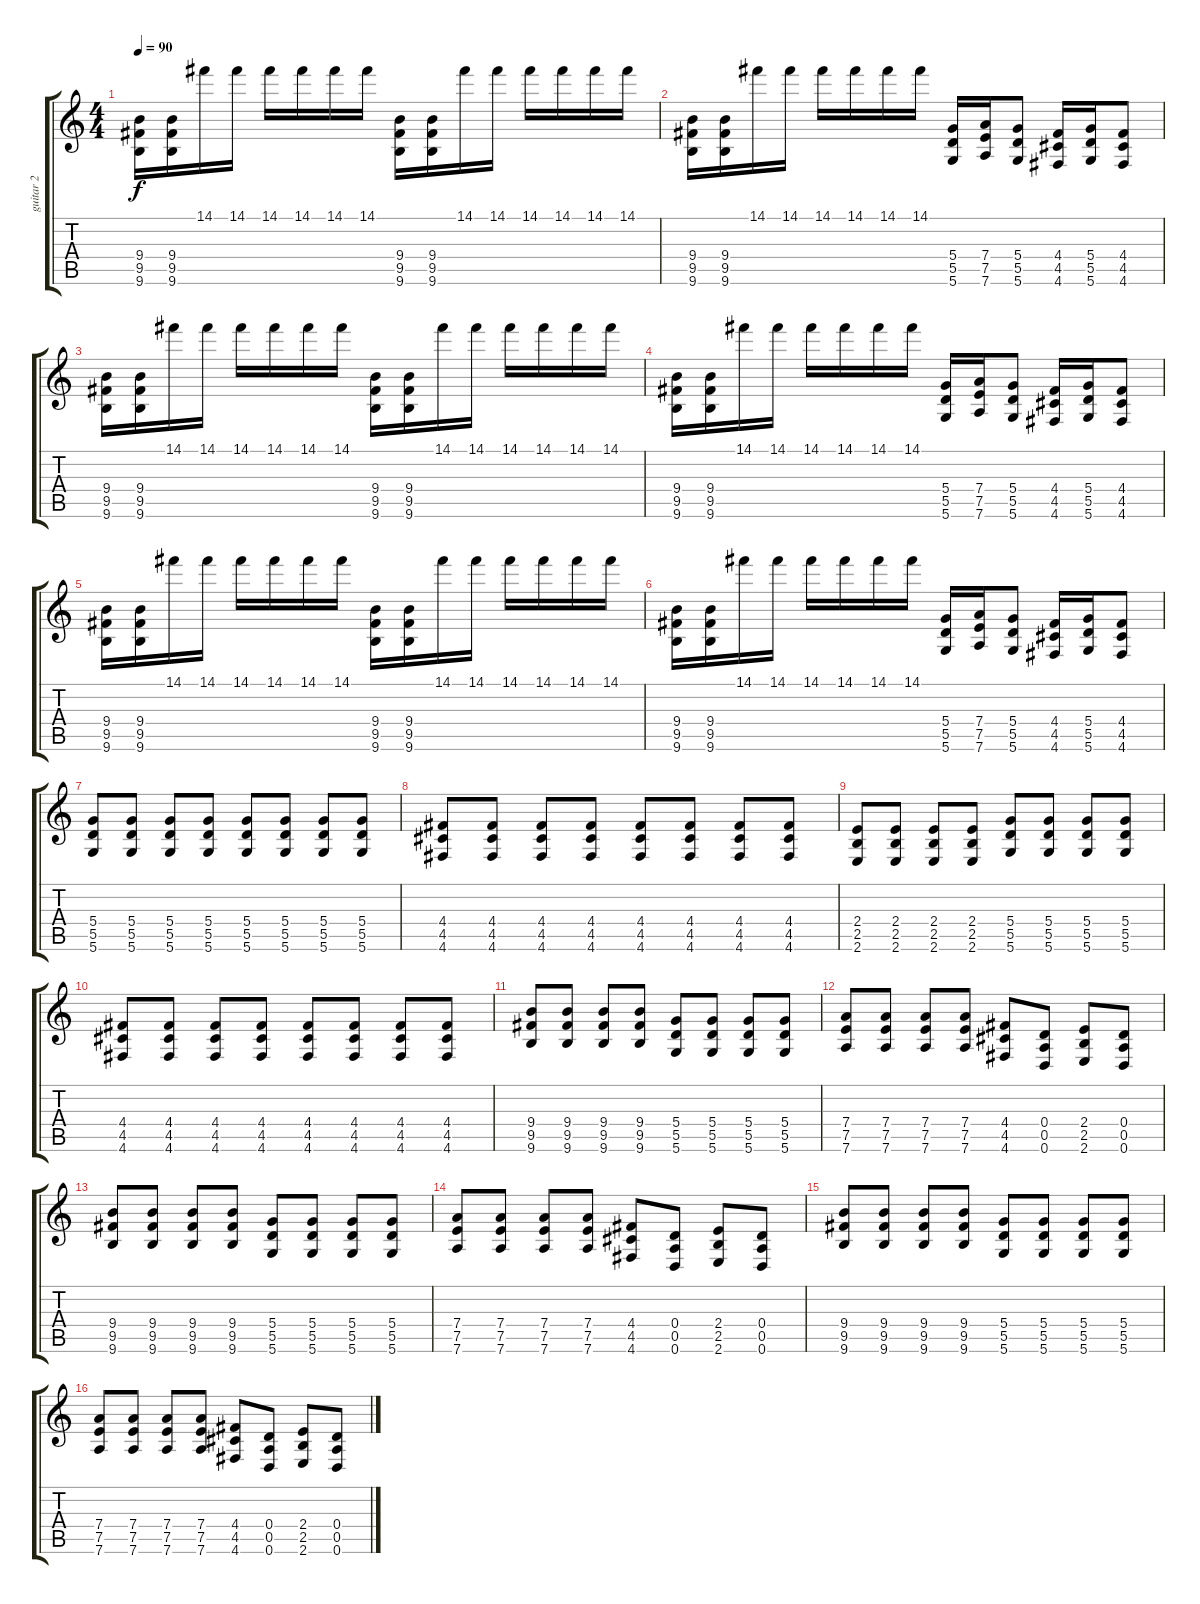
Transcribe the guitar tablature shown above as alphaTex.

\track ("guitar 2" "guitar 2") {instrument distortionguitar}
\staff {score tabs}
\tuning (E4 B3 G3 D3 A2 D2) {hide}
\ts (4 4)
\tempo 90
\clef g2
\ks c
(9.4 9.5 9.6).16{dy f} (9.4 9.5 9.6).16 14.1.16 14.1.16 14.1.16 14.1.16 14.1.16 14.1.16 (9.4 9.5 9.6).16 (9.4 9.5 9.6).16 14.1.16 14.1.16 14.1.16 14.1.16 14.1.16 14.1.16 |
(9.4 9.5 9.6).16 (9.4 9.5 9.6).16 14.1.16 14.1.16 14.1.16 14.1.16 14.1.16 14.1.16 (5.4 5.5 5.6).16 (7.4 7.5 7.6).16 (5.4 5.5 5.6).8 (4.4 4.5 4.6).16 (5.4 5.5 5.6).16 (4.4 4.5 4.6).8 |
(9.4 9.5 9.6).16 (9.4 9.5 9.6).16 14.1.16 14.1.16 14.1.16 14.1.16 14.1.16 14.1.16 (9.4 9.5 9.6).16 (9.4 9.5 9.6).16 14.1.16 14.1.16 14.1.16 14.1.16 14.1.16 14.1.16 |
(9.4 9.5 9.6).16 (9.4 9.5 9.6).16 14.1.16 14.1.16 14.1.16 14.1.16 14.1.16 14.1.16 (5.4 5.5 5.6).16 (7.4 7.5 7.6).16 (5.4 5.5 5.6).8 (4.4 4.5 4.6).16 (5.4 5.5 5.6).16 (4.4 4.5 4.6).8 |
(9.4 9.5 9.6).16 (9.4 9.5 9.6).16 14.1.16 14.1.16 14.1.16 14.1.16 14.1.16 14.1.16 (9.4 9.5 9.6).16 (9.4 9.5 9.6).16 14.1.16 14.1.16 14.1.16 14.1.16 14.1.16 14.1.16 |
(9.4 9.5 9.6).16 (9.4 9.5 9.6).16 14.1.16 14.1.16 14.1.16 14.1.16 14.1.16 14.1.16 (5.4 5.5 5.6).16 (7.4 7.5 7.6).16 (5.4 5.5 5.6).8 (4.4 4.5 4.6).16 (5.4 5.5 5.6).16 (4.4 4.5 4.6).8 |
(5.4 5.5 5.6).8 (5.4 5.5 5.6).8 (5.4 5.5 5.6).8 (5.4 5.5 5.6).8 (5.4 5.5 5.6).8 (5.4 5.5 5.6).8 (5.4 5.5 5.6).8 (5.4 5.5 5.6).8 |
(4.4 4.5 4.6).8 (4.4 4.5 4.6).8 (4.4 4.5 4.6).8 (4.4 4.5 4.6).8 (4.4 4.5 4.6).8 (4.4 4.5 4.6).8 (4.4 4.5 4.6).8 (4.4 4.5 4.6).8 |
(2.4 2.5 2.6).8 (2.4 2.5 2.6).8 (2.4 2.5 2.6).8 (2.4 2.5 2.6).8 (5.4 5.5 5.6).8 (5.4 5.5 5.6).8 (5.4 5.5 5.6).8 (5.4 5.5 5.6).8 |
(4.4 4.5 4.6).8 (4.4 4.5 4.6).8 (4.4 4.5 4.6).8 (4.4 4.5 4.6).8 (4.4 4.5 4.6).8 (4.4 4.5 4.6).8 (4.4 4.5 4.6).8 (4.4 4.5 4.6).8 |
(9.4 9.5 9.6).8 (9.4 9.5 9.6).8 (9.4 9.5 9.6).8 (9.4 9.5 9.6).8 (5.4 5.5 5.6).8 (5.4 5.5 5.6).8 (5.4 5.5 5.6).8 (5.4 5.5 5.6).8 |
(7.4 7.5 7.6).8 (7.4 7.5 7.6).8 (7.4 7.5 7.6).8 (7.4 7.5 7.6).8 (4.4 4.5 4.6).8 (0.4 0.5 0.6).8 (2.4 2.5 2.6).8 (0.4 0.5 0.6).8 |
(9.4 9.5 9.6).8 (9.4 9.5 9.6).8 (9.4 9.5 9.6).8 (9.4 9.5 9.6).8 (5.4 5.5 5.6).8 (5.4 5.5 5.6).8 (5.4 5.5 5.6).8 (5.4 5.5 5.6).8 |
(7.4 7.5 7.6).8 (7.4 7.5 7.6).8 (7.4 7.5 7.6).8 (7.4 7.5 7.6).8 (4.4 4.5 4.6).8 (0.4 0.5 0.6).8 (2.4 2.5 2.6).8 (0.4 0.5 0.6).8 |
(9.4 9.5 9.6).8 (9.4 9.5 9.6).8 (9.4 9.5 9.6).8 (9.4 9.5 9.6).8 (5.4 5.5 5.6).8 (5.4 5.5 5.6).8 (5.4 5.5 5.6).8 (5.4 5.5 5.6).8 |
(7.4 7.5 7.6).8 (7.4 7.5 7.6).8 (7.4 7.5 7.6).8 (7.4 7.5 7.6).8 (4.4 4.5 4.6).8 (0.4 0.5 0.6).8 (2.4 2.5 2.6).8 (0.4 0.5 0.6).8
